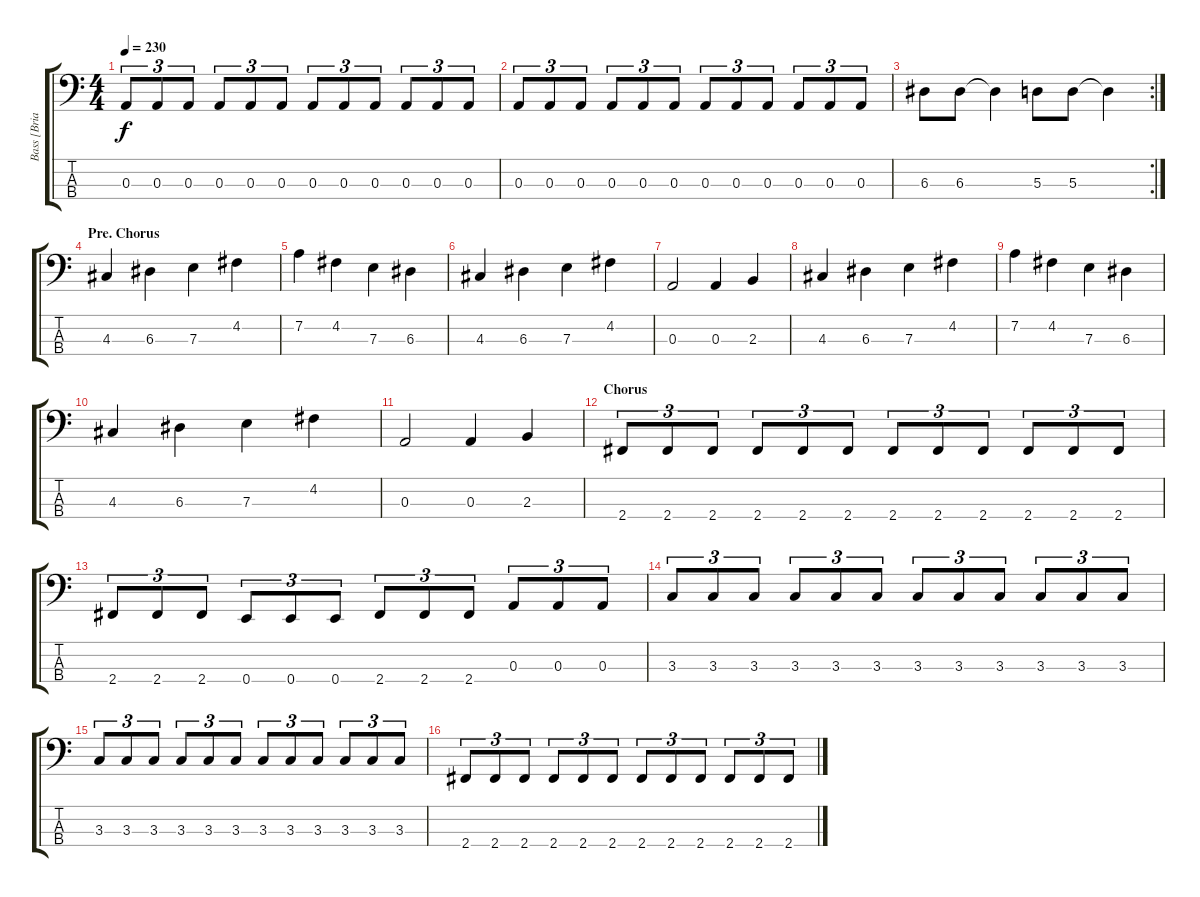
\track ("Bass [Brian Bonini]" "Bass [Bria") {instrument electricbassfinger}
\staff {score tabs}
\tuning (G2 D2 A1 E1) {hide}
\ts (4 4)
\tempo 230
\clef f4
\ks c
0.3.8{tu (3 2) dy f} 0.3.8{tu (3 2)} 0.3.8{tu (3 2)} 0.3.8{tu (3 2)} 0.3.8{tu (3 2)} 0.3.8{tu (3 2)} 0.3.8{tu (3 2)} 0.3.8{tu (3 2)} 0.3.8{tu (3 2)} 0.3.8{tu (3 2)} 0.3.8{tu (3 2)} 0.3.8{tu (3 2)} |
0.3.8{tu (3 2)} 0.3.8{tu (3 2)} 0.3.8{tu (3 2)} 0.3.8{tu (3 2)} 0.3.8{tu (3 2)} 0.3.8{tu (3 2)} 0.3.8{tu (3 2)} 0.3.8{tu (3 2)} 0.3.8{tu (3 2)} 0.3.8{tu (3 2)} 0.3.8{tu (3 2)} 0.3.8{tu (3 2)} |
\rc 2
6.3.8 6.3.8 6.3{t}.4 5.3.8 5.3.8 5.3{t}.4 |
\section ("" "Pre. Chorus")
4.3.4 6.3.4 7.3.4 4.2.4 |
7.2.4 4.2.4 7.3.4 6.3.4 |
4.3.4 6.3.4 7.3.4 4.2.4 |
0.3.2 0.3.4 2.3.4 |
4.3.4 6.3.4 7.3.4 4.2.4 |
7.2.4 4.2.4 7.3.4 6.3.4 |
4.3.4 6.3.4 7.3.4 4.2.4 |
0.3.2 0.3.4 2.3.4 |
\section ("" "Chorus")
2.4.8{tu (3 2)} 2.4.8{tu (3 2)} 2.4.8{tu (3 2)} 2.4.8{tu (3 2)} 2.4.8{tu (3 2)} 2.4.8{tu (3 2)} 2.4.8{tu (3 2)} 2.4.8{tu (3 2)} 2.4.8{tu (3 2)} 2.4.8{tu (3 2)} 2.4.8{tu (3 2)} 2.4.8{tu (3 2)} |
2.4.8{tu (3 2)} 2.4.8{tu (3 2)} 2.4.8{tu (3 2)} 0.4.8{tu (3 2)} 0.4.8{tu (3 2)} 0.4.8{tu (3 2)} 2.4.8{tu (3 2)} 2.4.8{tu (3 2)} 2.4.8{tu (3 2)} 0.3.8{tu (3 2)} 0.3.8{tu (3 2)} 0.3.8{tu (3 2)} |
3.3.8{tu (3 2)} 3.3.8{tu (3 2)} 3.3.8{tu (3 2)} 3.3.8{tu (3 2)} 3.3.8{tu (3 2)} 3.3.8{tu (3 2)} 3.3.8{tu (3 2)} 3.3.8{tu (3 2)} 3.3.8{tu (3 2)} 3.3.8{tu (3 2)} 3.3.8{tu (3 2)} 3.3.8{tu (3 2)} |
3.3.8{tu (3 2)} 3.3.8{tu (3 2)} 3.3.8{tu (3 2)} 3.3.8{tu (3 2)} 3.3.8{tu (3 2)} 3.3.8{tu (3 2)} 3.3.8{tu (3 2)} 3.3.8{tu (3 2)} 3.3.8{tu (3 2)} 3.3.8{tu (3 2)} 3.3.8{tu (3 2)} 3.3.8{tu (3 2)} |
2.4.8{tu (3 2)} 2.4.8{tu (3 2)} 2.4.8{tu (3 2)} 2.4.8{tu (3 2)} 2.4.8{tu (3 2)} 2.4.8{tu (3 2)} 2.4.8{tu (3 2)} 2.4.8{tu (3 2)} 2.4.8{tu (3 2)} 2.4.8{tu (3 2)} 2.4.8{tu (3 2)} 2.4.8{tu (3 2)}
